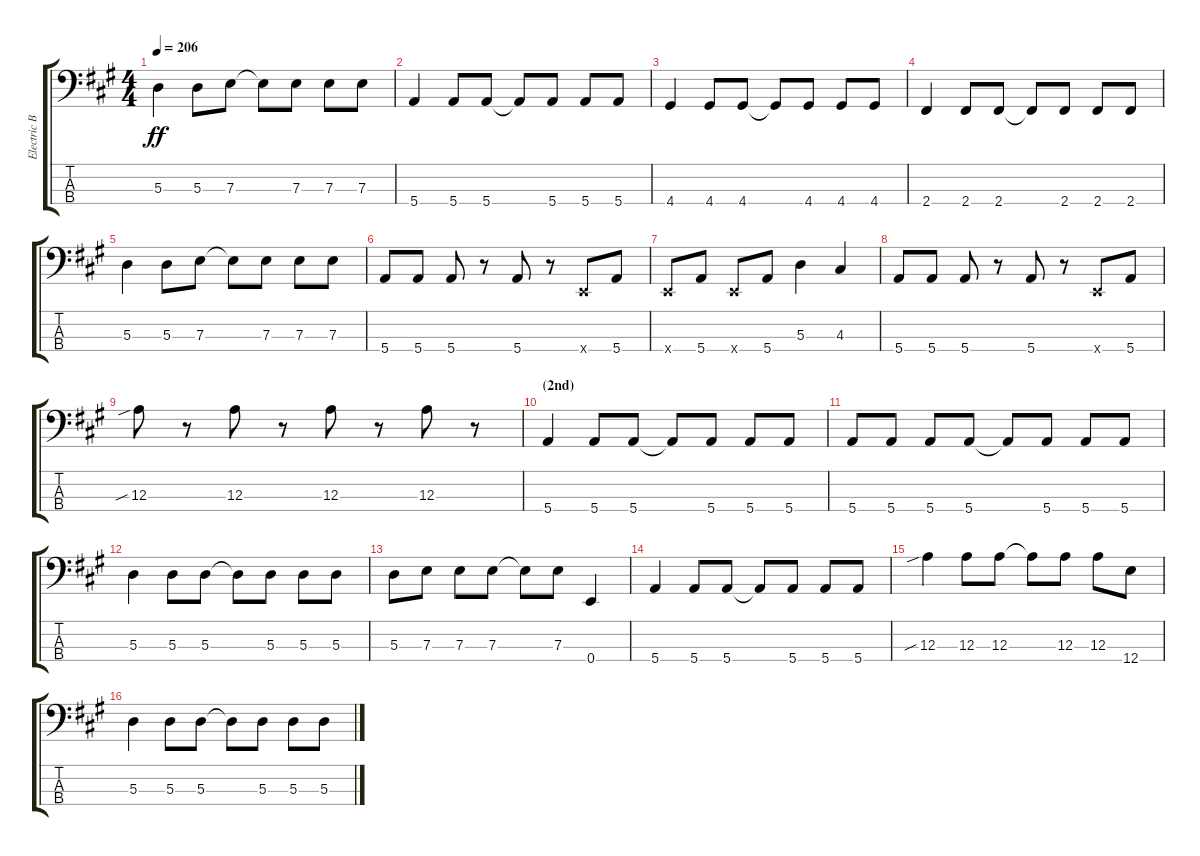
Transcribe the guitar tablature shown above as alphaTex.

\track ("Electric Bass" "Electric B") {instrument electricbassfinger}
\staff {score tabs}
\tuning (G2 D2 A1 E1) {hide}
\ts (4 4)
\tempo 206
\clef f4
\ks a
5.3.4{dy ff} 5.3.8 7.3.8 7.3{t}.8 7.3.8 7.3.8 7.3.8 |
5.4.4 5.4.8 5.4.8 5.4{t}.8 5.4.8 5.4.8 5.4.8 |
4.4.4 4.4.8 4.4.8 4.4{t}.8 4.4.8 4.4.8 4.4.8 |
2.4.4 2.4.8 2.4.8 2.4{t}.8 2.4.8 2.4.8 2.4.8 |
5.3.4 5.3.8 7.3.8 7.3{t}.8 7.3.8 7.3.8 7.3.8 |
5.4.8 5.4.8 5.4.8 r.8 5.4.8 r.8 0.4{x}.8 5.4.8 |
0.4{x}.8 5.4.8 0.4{x}.8 5.4.8 5.3.4 4.3.4 |
5.4.8 5.4.8 5.4.8 r.8 5.4.8 r.8 0.4{x}.8 5.4.8 |
12.3{sib}.8 r.8 12.3.8 r.8 12.3.8 r.8 12.3.8 r.8 |
\section ("" "(2nd)")
5.4.4 5.4.8 5.4.8 5.4{t}.8 5.4.8 5.4.8 5.4.8 |
5.4.8 5.4.8 5.4.8 5.4.8 5.4{t}.8 5.4.8 5.4.8 5.4.8 |
5.3.4 5.3.8 5.3.8 5.3{t}.8 5.3.8 5.3.8 5.3.8 |
5.3.8 7.3.8 7.3.8 7.3.8 7.3{t}.8 7.3.8 0.4.4 |
5.4.4 5.4.8 5.4.8 5.4{t}.8 5.4.8 5.4.8 5.4.8 |
12.3{sib}.4 12.3.8 12.3.8 12.3{t}.8 12.3.8 12.3.8 12.4.8 |
5.3.4 5.3.8 5.3.8 5.3{t}.8 5.3.8 5.3.8 5.3.8
